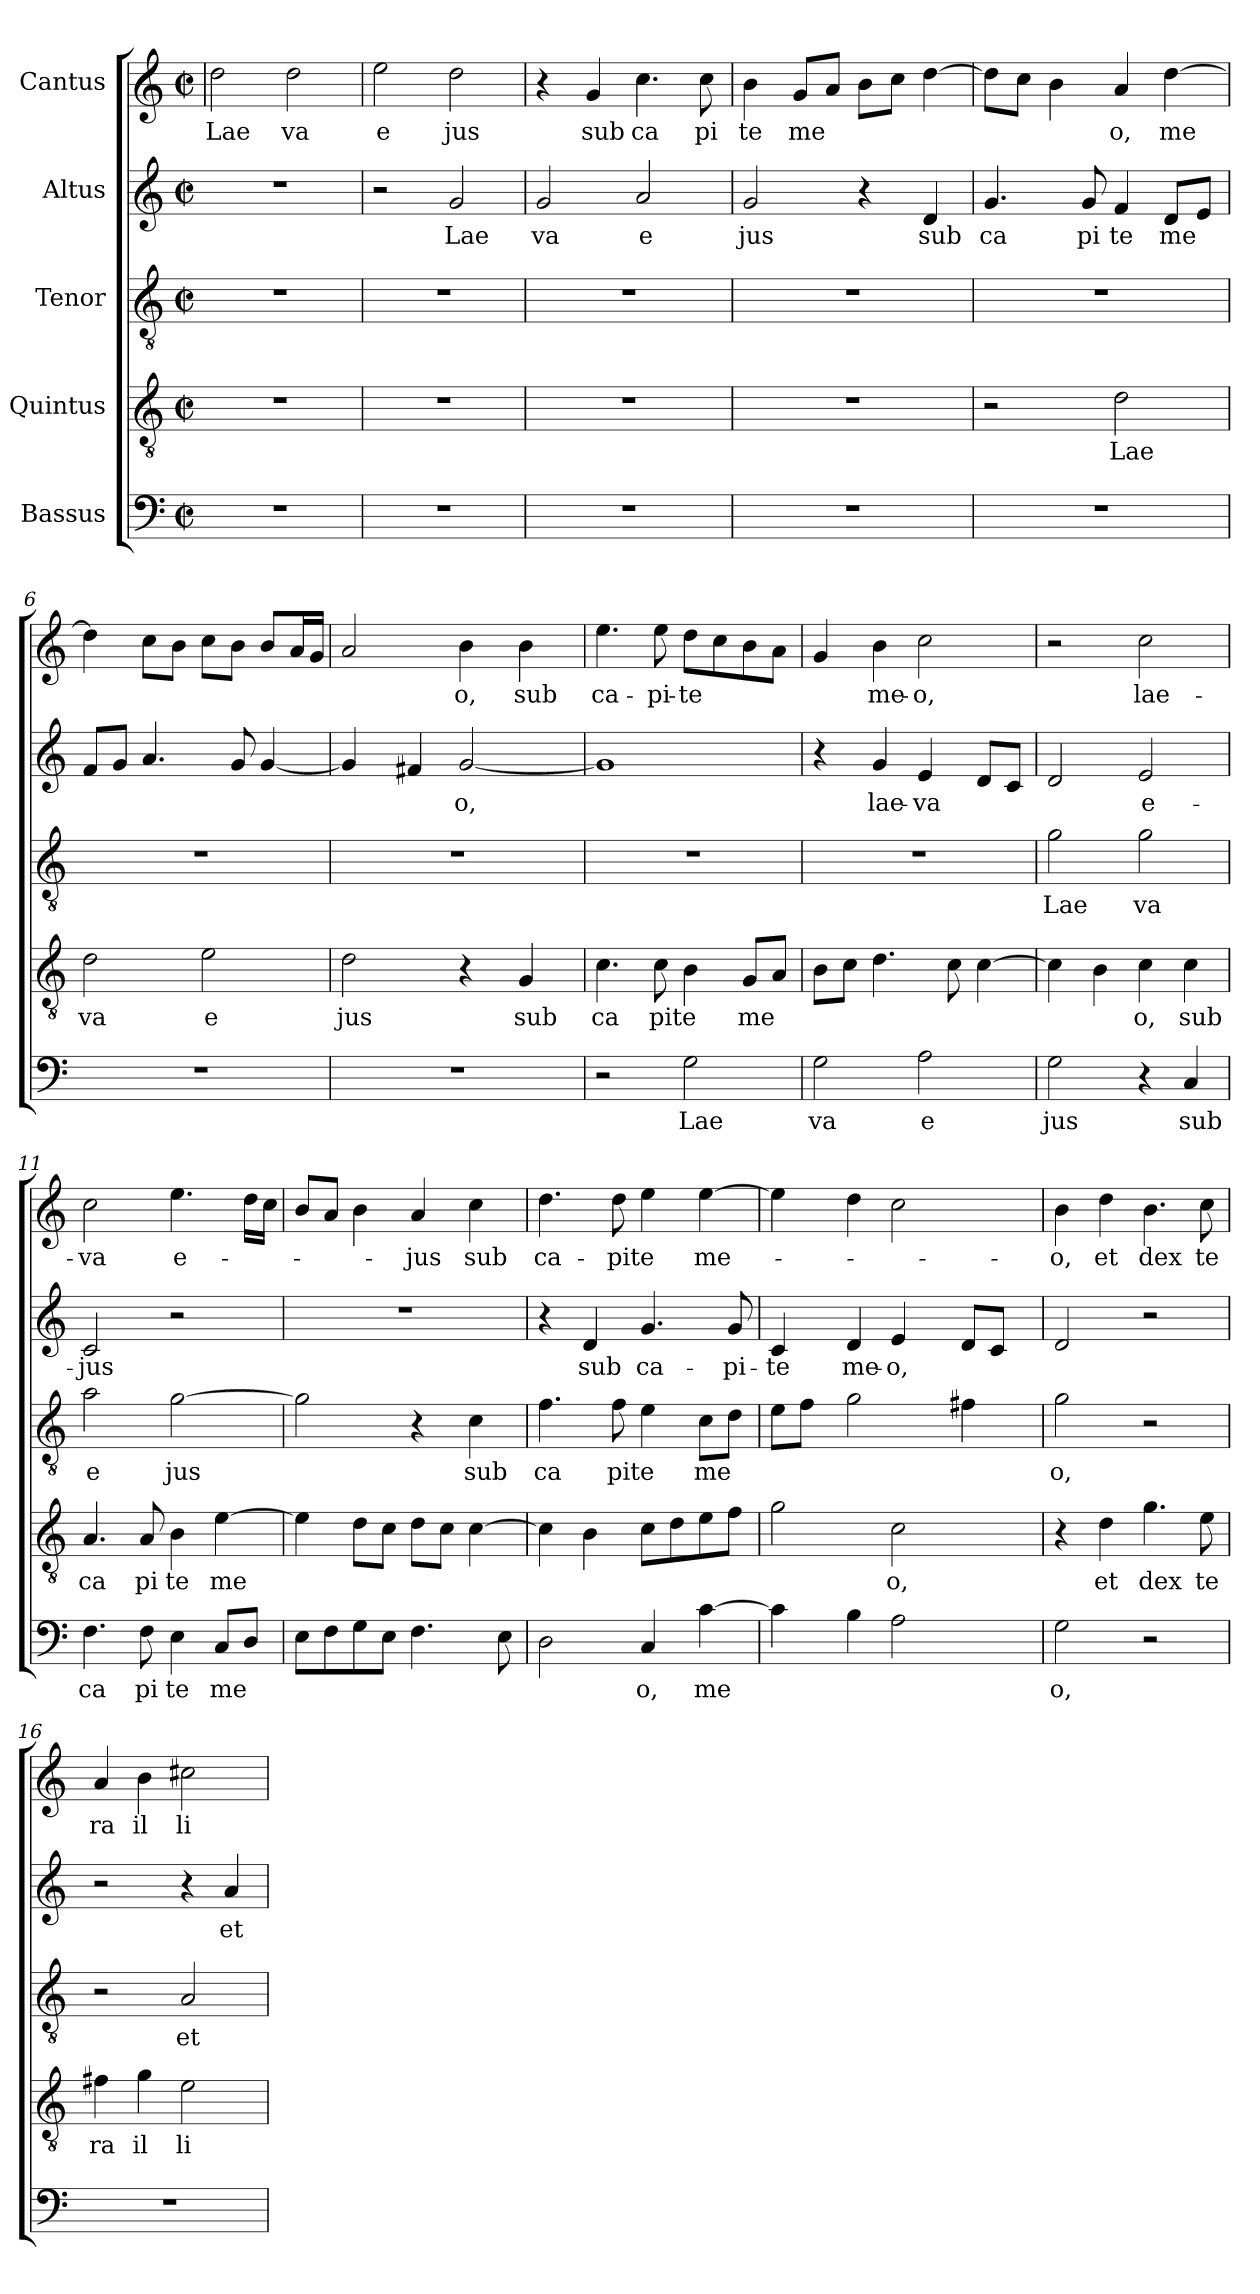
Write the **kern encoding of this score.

**kern	**text	**kern	**text	**kern	**text	**kern	**text	**kern	**text
*part5	*part5	*part4	*part4	*part3	*part3	*part2	*part2	*part1	*part1
*staff5	*staff5	*staff4	*staff4	*staff3	*staff3	*staff2	*staff2	*staff1	*staff1
*I"Bassus	*	*I"Quintus	*	*I"Tenor	*	*I"Altus	*	*I"Cantus	*
!!LO:PB:g=z
*stria5	*	*stria5	*	*stria5	*	*stria5	*	*stria5	*
*clefF4	*	*clefGv2	*	*clefGv2	*	*clefG2	*	*clefG2	*
*M2/2	*	*M2/2	*	*M2/2	*	*M2/2	*	*M2/2	*
*met(c|)	*	*met(c|)	*	*met(c|)	*	*met(c|)	*	*met(c|)	*
=1	=1!	=1	=1!	=1	=1!	=1	=1!	=1!	=1!
!	!	!	!	!	!	!	!	!	!LO:LY:b:cj
1r	.	1r	.	1r	.	1r	.	2dd\	Lae
!	!	!	!	!	!	!	!	!	!LO:LY:b:cj
.	.	.	.	.	.	.	.	2dd\	va
=2	=2	=2	=2	=2	=2	=2	=2	=2	=2
!	!	!	!	!	!	!	!	!	!LO:LY:b:cj
1r	.	1r	.	1r	.	2r	.	2ee\	e
!	!	!	!	!	!	!	!LO:LY:b:cj	!	!LO:LY:b:cj
.	.	.	.	.	.	2g/	Lae	2dd\	jus
=3	=3	=3	=3	=3	=3	=3	=3	=3	=3
!	!	!	!	!	!	!	!LO:LY:b:cj	!	!
1r	.	1r	.	1r	.	2g/	va	4r	.
!	!	!	!	!	!	!	!	!	!LO:LY:b:cj
.	.	.	.	.	.	.	.	4g/	sub
!	!	!	!	!	!	!	!LO:LY:b:cj	!	!LO:LY:b:cj
.	.	.	.	.	.	2a/	e	4.cc\	ca
!	!	!	!	!	!	!	!	!	!LO:LY:b:cj
.	.	.	.	.	.	.	.	8cc\	pi
=4	=4	=4	=4	=4	=4	=4	=4	=4	=4
!	!	!	!	!	!	!	!LO:LY:b:cj	!	!LO:LY:b:cj
1r	.	1r	.	1r	.	2g/	jus	4b\	te
!	!	!	!	!	!	!	!	!	!LO:LY:b
.	.	.	.	.	.	.	.	8g/L	me
.	.	.	.	.	.	.	.	8a/J	.
.	.	.	.	.	.	4r	.	8b\L	.
.	.	.	.	.	.	.	.	8cc\J	.
!	!	!	!	!	!	!	!LO:LY:b:cj	!	!
.	.	.	.	.	.	4d/	sub	[>4dd\	.
=5	=5	=5	=5	=5	=5	=5	=5	=5	=5
!	!	!	!	!	!	!	!LO:LY:b:cj	!	!
1r	.	2r	.	1r	.	4.g/	ca	8dd\L]	.
.	.	.	.	.	.	.	.	8cc\J	.
.	.	.	.	.	.	.	.	4b\	.
!	!	!	!	!	!	!	!LO:LY:b:cj	!	!
.	.	.	.	.	.	8g/	pi	.	.
!	!	!	!LO:LY:b:cj	!	!	!	!LO:LY:b:cj	!	!LO:LY:b:cj
.	.	2d\	Lae	.	.	4f/	te	4a/	o,
!	!	!	!	!	!	!	!LO:LY:b	!	!LO:LY:b
.	.	.	.	.	.	8d/L	me	[>4dd\	me
.	.	.	.	.	.	8e/J	.	.	.
=6	=6	=6	=6	=6	=6	=6	=6	=6	=6
!	!	!	!LO:LY:b:cj	!	!	!	!	!	!
1r	.	2d\	va	1r	.	8f/L	.	4dd\]	.
.	.	.	.	.	.	8g/J	.	.	.
.	.	.	.	.	.	4.a/	.	8cc\L	.
.	.	.	.	.	.	.	.	8b\J	.
!	!	!	!LO:LY:b:cj	!	!	!	!	!	!
.	.	2e\	e	.	.	.	.	8cc\L	.
.	.	.	.	.	.	8g/	.	8b\J	.
.	.	.	.	.	.	[>4g/	.	8b/L	.
.	.	.	.	.	.	.	.	16a/	.
.	.	.	.	.	.	.	.	16g/J	.
!!LO:LB:g=z
=7	=7	=7	=7	=7	=7	=7	=7	=7	=7
!	!	!	!LO:LY:b:cj	!	!	!	!	!	!
*	*	*	*	*^	*	*	*	*^	*
1r	.	2d\	jus	1r	4ryy	.	4g/]	.	2a/	8ryy	.
.	.	.	.	.	.	.	.	.	.	64ryy	.
.	.	.	.	.	.	.	.	.	.	2ryy	.
.	.	.	.	.	64ryy	.	4f#/	.	.	.	.
.	.	.	.	.	2ryy	.	.	.	.	.	.
!	!	!	!	!	!	!	!	!LO:LY:b:cj	!	!	!LO:LY:b:cj
.	.	4r	.	.	.	.	[<2g/	o,	4b\	.	o,
.	.	.	.	.	.	.	.	.	.	4ryy	.
!	!	!	!LO:LY:b:cj	!	!	!	!	!	!	!	!LO:LY:b:cj
.	.	4G/	sub	.	.	.	.	.	4b\	.	sub
.	.	.	.	.	8...ryy	.	.	.	.	.	.
.	.	.	.	.	.	.	.	.	.	16..ryy	.
=8	=8	=8	=8	=8	=8	=8	=8	=8	=8	=8	=8
!	!	!	!LO:LY:b:cj	!	!	!	!	!	!	!	!LO:LY:b:cj
*	*	*	*	*v	*v	*	*	*	*v	*v	*
2r	.	4.c\	ca	1r	.	1g]	.	4.ee\	ca-
!	!	!	!LO:LY:b	!	!	!	!	!	!LO:LY:b:cj
.	.	8c\	pite	.	.	.	.	8ee\	-pi-
!	!LO:LY:b:cj	!	!	!	!	!	!	!	!LO:LY:b:cj
2G\	Lae	4B\	.	.	.	.	.	8dd\L	-te
.	.	.	.	.	.	.	.	8cc\	.
!	!	!	!LO:LY:b	!	!	!	!	!	!
.	.	8G/L	me	.	.	.	.	8b\	.
.	.	8A/J	.	.	.	.	.	8a\J	.
=9	=9	=9	=9	=9	=9	=9	=9	=9	=9
!	!LO:LY:b:cj	!	!	!	!	!	!	!	!
2G\	va	8B\L	.	1r	.	4r	.	4g/	.
.	.	8c\J	.	.	.	.	.	.	.
!	!	!	!	!	!	!	!LO:LY:b:cj	!	!LO:LY:b:cj
.	.	4.d\	.	.	.	4g/	lae-	4b\	me-
!	!LO:LY:b:cj	!	!	!	!	!	!LO:LY:b:cj	!	!LO:LY:b:cj
2A\	e	.	.	.	.	4e/	-va	2cc\	-o,
.	.	8c\	.	.	.	.	.	.	.
.	.	[>4c\	.	.	.	8d/L	.	.	.
.	.	.	.	.	.	8c/J	.	.	.
=10	=10	=10	=10	=10	=10	=10	=10	=10	=10
!	!LO:LY:b:cj	!	!	!	!LO:LY:b:cj	!	!	!	!
2G\	jus	4c\]	.	2g\	Lae	2d/	.	2r	.
.	.	4B\	.	.	.	.	.	.	.
!	!	!	!LO:LY:b:cj	!	!LO:LY:b:cj	!	!LO:LY:b:cj	!	!LO:LY:b:cj
4r	.	4c\	o,	2g\	va	2e/	e-	2cc\	lae-
!	!LO:LY:b:cj	!	!LO:LY:b:cj	!	!	!	!	!	!
4C/	sub	4c\	sub	.	.	.	.	.	.
=11	=11	=11	=11	=11	=11	=11	=11	=11	=11
!	!LO:LY:b:cj	!	!LO:LY:b:cj	!	!LO:LY:b:cj	!	!LO:LY:b:cj	!	!LO:LY:b:cj
4.F\	ca	4.A/	ca	2a\	e	2c/	-jus	2cc\	-va
!	!LO:LY:b:cj	!	!LO:LY:b:cj	!	!	!	!	!	!
8F\	pi	8A/	pi	.	.	.	.	.	.
!	!LO:LY:b:cj	!	!LO:LY:b:cj	!	!LO:LY:b	!	!	!	!LO:LY:b:cj
4E\	te	4B\	te	[>2g\	jus	2r	.	4.ee\	e-
!	!LO:LY:b	!	!LO:LY:b	!	!	!	!	!	!
8C/L	me	[>4e\	me	.	.	.	.	.	.
8D/J	.	.	.	.	.	.	.	16dd\L	.
.	.	.	.	.	.	.	.	16cc\J	.
=12	=12	=12	=12	=12	=12	=12	=12	=12	=12
8E\L	.	4e\]	.	2g\]	.	1r	.	8b/L	.
8F\	.	.	.	.	.	.	.	8a/J	.
8G\	.	8d\L	.	.	.	.	.	4b\	.
8E\J	.	8c\J	.	.	.	.	.	.	.
!	!	!	!	!	!	!	!	!	!LO:LY:b:cj
4.F\	.	8d\L	.	4r	.	.	.	4a/	-jus
.	.	8c\J	.	.	.	.	.	.	.
!	!	!	!	!	!LO:LY:b:cj	!	!	!	!LO:LY:b:cj
.	.	[>4c\	.	4c\	sub	.	.	4cc\	sub
8E\	.	.	.	.	.	.	.	.	.
=13	=13	=13	=13	=13	=13	=13	=13	=13	=13
!	!	!	!	!	!LO:LY:b:cj	!	!	!	!LO:LY:b:cj
2D\	.	4c\]	.	4.f\	ca	4r	.	4.dd\	ca-
!	!	!	!	!	!	!	!LO:LY:b:cj	!	!
.	.	4B\	.	.	.	4d/	sub	.	.
!	!	!	!	!	!LO:LY:b	!	!	!	!LO:LY:b
.	.	.	.	8f\	pite	.	.	8dd\	-pite
!	!LO:LY:b:cj	!	!	!	!	!	!LO:LY:b:cj	!	!
4C/	o,	8c\L	.	4e\	.	4.g/	ca-	4ee\	.
.	.	8d\	.	.	.	.	.	.	.
!	!LO:LY:b	!	!	!	!LO:LY:b	!	!	!	!LO:LY:b
[>4c\	me	8e\	.	8c\L	me	.	.	[>4ee\	me-
!	!	!	!	!	!	!	!LO:LY:b:cj	!	!
.	.	8f\J	.	8d\J	.	8g/	-pi-	.	.
!!LO:LB:g=z
=14	=14	=14	=14	=14	=14	=14	=14	=14	=14
!	!	!	!	!	!	!	!LO:LY:b:cj	!	!
*	*	*^	*	*	*	*^	*	*	*
*	*	*	*^	*	*	*	*	*	*	*	*
4c\]	.	2g\	8ryy	8ryy	.	8e\L	.	4c/	8ryy	-te	4ee\]	.
.	.	.	32ryy	32.ryy	.	8f\J	.	.	64ryy	.	.	.
.	.	.	.	.	.	.	.	.	2ryy	.	.	.
.	.	.	2ryy	.	.	.	.	.	.	.	.	.
.	.	.	.	2ryy	.	.	.	.	.	.	.	.
!	!	!	!	!	!	!	!	!	!	!LO:LY:b:cj	!	!
4B\	.	.	.	.	.	2g\	.	4d/	.	me-	4dd\	.
!	!	!	!	!	!LO:LY:b:cj	!	!	!	!	!LO:LY:b:cj	!	!
2A\	.	2c\	.	.	o,	.	.	4e/	.	-o,	2cc\	.
.	.	.	.	.	.	.	.	.	4ryy	.	.	.
.	.	.	4ryy	.	.	.	.	.	.	.	.	.
.	.	.	.	4ryy	.	.	.	.	.	.	.	.
.	.	.	.	.	.	4f#\	.	8d/L	.	.	.	.
.	.	.	.	.	.	.	.	8c/J	.	.	.	.
.	.	.	.	.	.	.	.	.	16..ryy	.	.	.
.	.	.	16.ryy	.	.	.	.	.	.	.	.	.
.	.	.	.	16ryy	.	.	.	.	.	.	.	.
.	.	.	.	64ryy	.	.	.	.	.	.	.	.
=15	=15	=15	=15	=15	=15	=15	=15	=15	=15	=15	=15	=15
!	!LO:LY:b:cj	!	!	!	!	!	!LO:LY:b:cj	!	!	!	!	!LO:LY:b:cj
*	*	*v	*v	*v	*	*	*	*v	*v	*	*	*
2G\	o,	4r	.	2g\	o,	2d/	.	4b\	-o,
!	!	!	!LO:LY:b:cj	!	!	!	!	!	!LO:LY:b:cj
.	.	4d\	et	.	.	.	.	4dd\	et
!	!	!	!LO:LY:b:cj	!	!	!	!	!	!LO:LY:b:cj
2r	.	4.g\	dex	2r	.	2r	.	4.b\	dex
!	!	!	!LO:LY:b:cj	!	!	!	!	!	!LO:LY:b:cj
.	.	8e\	te	.	.	.	.	8cc\	te
=16	=16	=16	=16	=16	=16	=16	=16	=16	=16
!	!	!	!LO:LY:b:cj	!	!	!	!	!	!LO:LY:b:cj
1r	.	4f#X\	ra	2r	.	2r	.	4a/	ra
!	!	!	!LO:LY:b:cj	!	!	!	!	!	!LO:LY:b:cj
.	.	4g\	il	.	.	.	.	4b\	il
!	!	!	!LO:LY:b:cj	!	!LO:LY:b:cj	!	!	!	!LO:LY:b:cj
.	.	2e\	li	2A/	et	4r	.	2cc#X\	li
!	!	!	!	!	!	!	!LO:LY:b:cj	!	!
.	.	.	.	.	.	4a/	et	.	.
=	=	=	=	=	=	=	=	=	=
*-	*-	*-	*-	*-	*-	*-	*-	*-	*-
